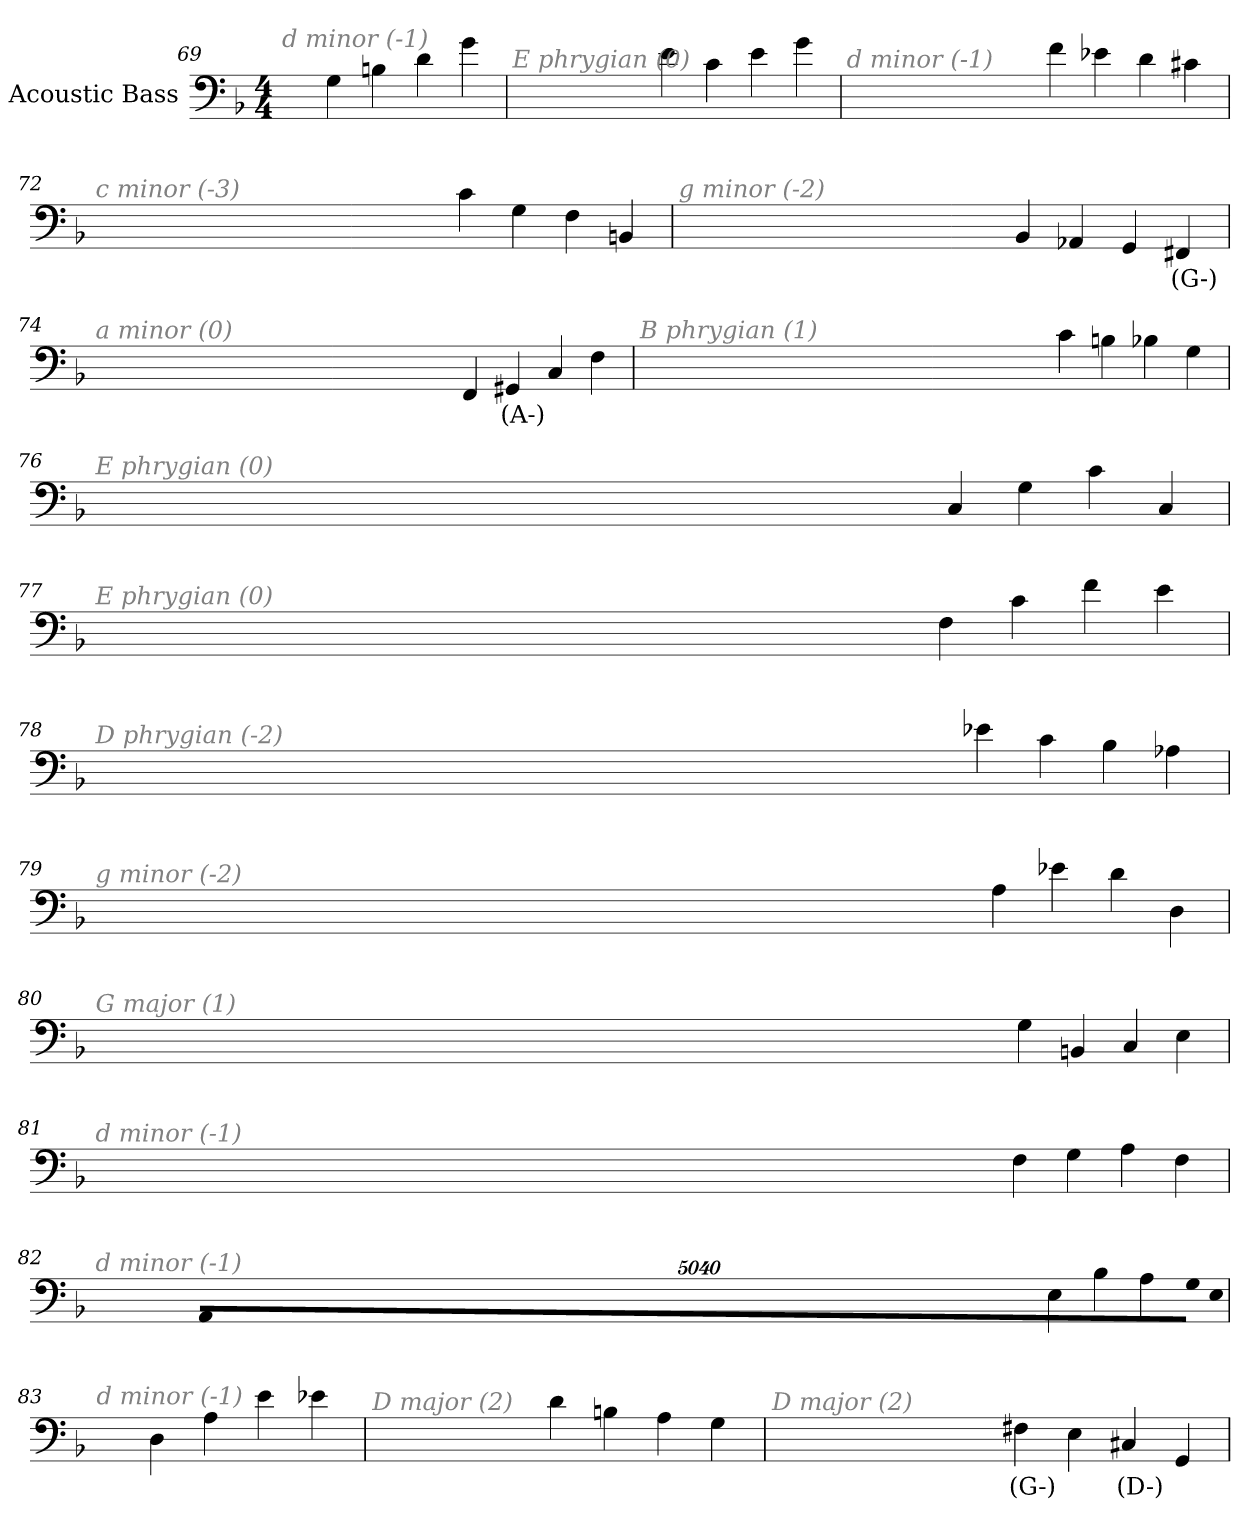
**kern	**text
*part1	*part1
*staff1	*staff1
*I"Acoustic Bass	*
*clefF4	*
*ITrd7c12	*
*k[b-]	*
*F:	*
*M4/4	*
=69	=69
!LO:TX:i:color=#808080:t=d minor (-1)	!
4GG	.
4BBn	.
4D	.
4G	.
=70	=70
!LO:TX:i:color=#808080:t=E phrygian (0)	!
4E	.
4C	.
4E	.
4G	.
=71	=71
!LO:TX:i:color=#808080:t=d minor (-1)	!
4F	.
4E-X	.
4D	.
4C#X	.
=72	=72
!LO:TX:i:color=#808080:t=c minor (-3)	!
4C	.
4GG	.
4FF	.
4BBBn	.
=73	=73
!LO:TX:i:color=#808080:t=g minor (-2)	!
4BBB-	.
4AAA-X	.
4GGG	.
4FFF#Xi	(G-)
=74	=74
!LO:TX:i:color=#808080:t=a minor (0)	!
4FFF	.
4GGG#Xi	(A-)
4CC	.
4FF	.
=75	=75
!LO:TX:i:color=#808080:t=B phrygian (1)	!
4C	.
4BBn	.
4BB-X	.
4GG	.
=76	=76
!LO:TX:i:color=#808080:t=E phrygian (0)	!
4CC	.
4GG	.
4C	.
4CC	.
=77	=77
!LO:TX:i:color=#808080:t=E phrygian (0)	!
4FF	.
4C	.
4F	.
4E	.
=78	=78
!LO:TX:i:color=#808080:t=D phrygian (-2)	!
4E-X	.
4C	.
4BB-	.
4AA-X	.
=79	=79
!LO:TX:i:color=#808080:t=g minor (-2)	!
4AA	.
4E-X	.
4D	.
4DD	.
=80	=80
!LO:TX:i:color=#808080:t=G major (1)	!
4GG	.
4BBBn	.
4CC	.
4EE	.
=81	=81
!LO:TX:i:color=#808080:t=d minor (-1)	!
4FF	.
4GG	.
4AA	.
4FF	.
=82	=82
!LO:TX:i:color=#808080:t=d minor (-1)	!
4EE	.
4BB-	.
4AA	.
!LO:N:vis=8	!
40320%3347GGL	.
!LO:N:vis=8	!
40320%3347EE	.
!LO:N:vis=8	!
40320%3347AAAJ	.
=83	=83
!LO:TX:i:color=#808080:t=d minor (-1)	!
4DD	.
4AA	.
4E	.
4E-X	.
=84	=84
!LO:TX:i:color=#808080:t=D major (2)	!
4D	.
4BBn	.
4AA	.
4GG	.
=85	=85
!LO:TX:i:color=#808080:t=D major (2)	!
4FF#Xi	(G-)
4EE	.
4CC#Xi	(D-)
4GGG	.
=	=
*-	*-
